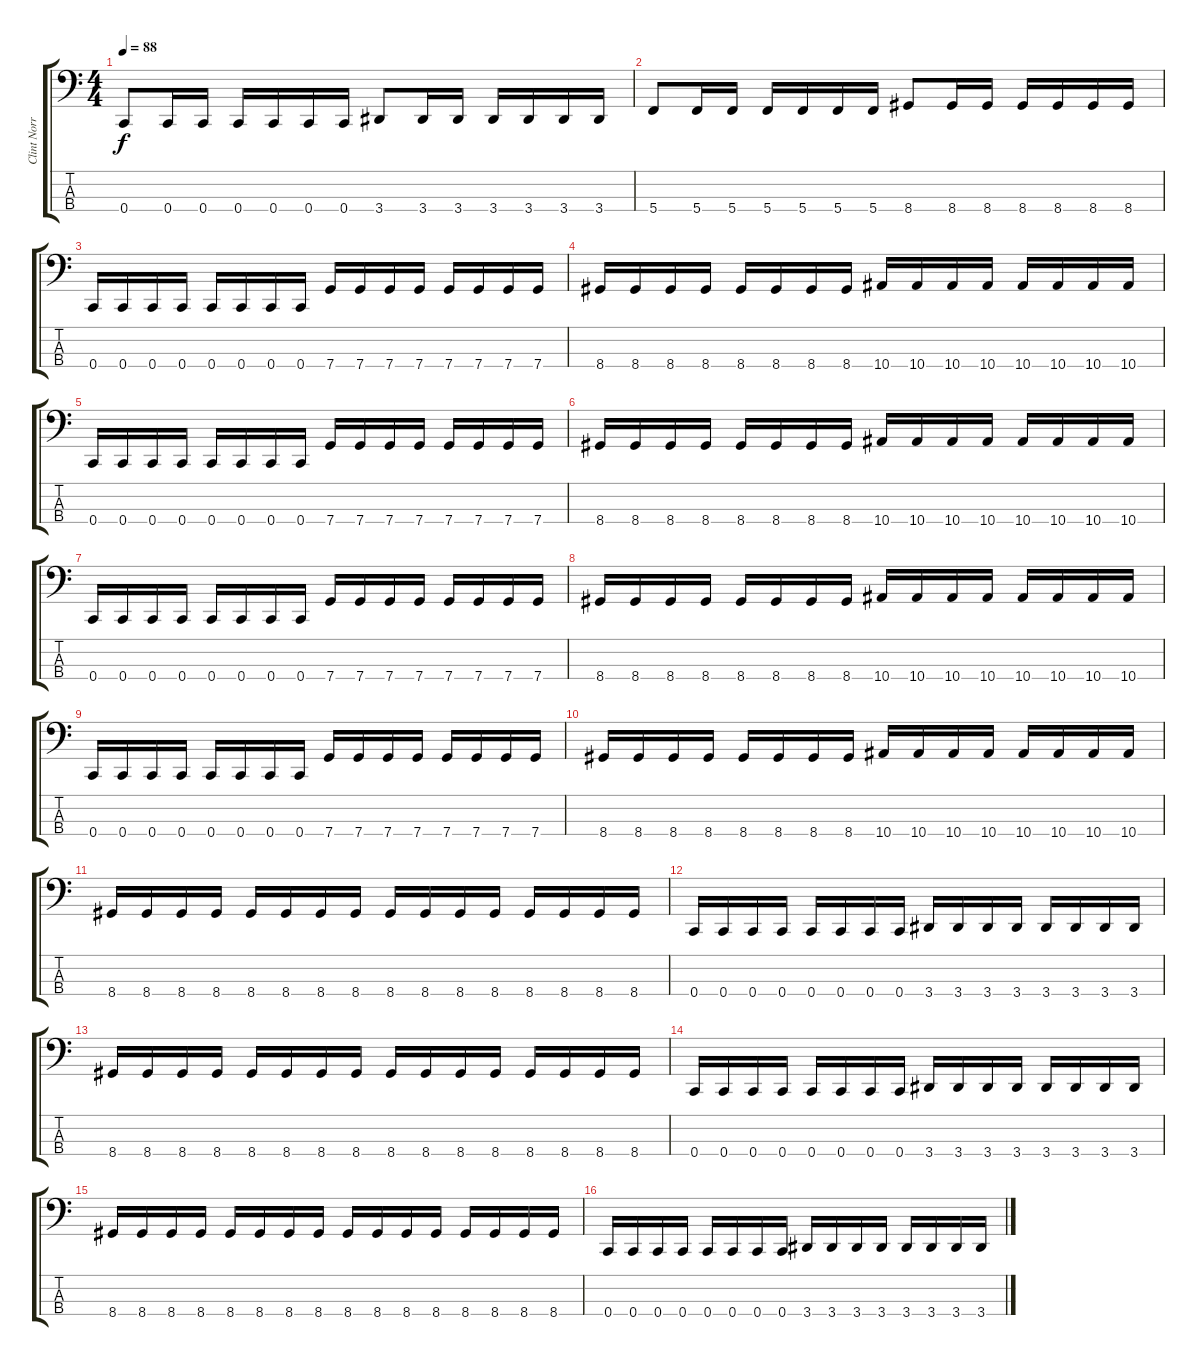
\track ("Clint Norris" "Clint Norr") {instrument electricbasspick}
\staff {score tabs}
\tuning (F2 C2 G1 C1) {hide}
\ts (4 4)
\tempo 88
\clef f4
\ks c
0.4.8{dy f} 0.4.16 0.4.16 0.4.16 0.4.16 0.4.16 0.4.16 3.4.8 3.4.16 3.4.16 3.4.16 3.4.16 3.4.16 3.4.16 |
5.4.8 5.4.16 5.4.16 5.4.16 5.4.16 5.4.16 5.4.16 8.4.8 8.4.16 8.4.16 8.4.16 8.4.16 8.4.16 8.4.16 |
0.4.16 0.4.16 0.4.16 0.4.16 0.4.16 0.4.16 0.4.16 0.4.16 7.4.16 7.4.16 7.4.16 7.4.16 7.4.16 7.4.16 7.4.16 7.4.16 |
8.4.16 8.4.16 8.4.16 8.4.16 8.4.16 8.4.16 8.4.16 8.4.16 10.4.16 10.4.16 10.4.16 10.4.16 10.4.16 10.4.16 10.4.16 10.4.16 |
0.4.16 0.4.16 0.4.16 0.4.16 0.4.16 0.4.16 0.4.16 0.4.16 7.4.16 7.4.16 7.4.16 7.4.16 7.4.16 7.4.16 7.4.16 7.4.16 |
8.4.16 8.4.16 8.4.16 8.4.16 8.4.16 8.4.16 8.4.16 8.4.16 10.4.16 10.4.16 10.4.16 10.4.16 10.4.16 10.4.16 10.4.16 10.4.16 |
0.4.16 0.4.16 0.4.16 0.4.16 0.4.16 0.4.16 0.4.16 0.4.16 7.4.16 7.4.16 7.4.16 7.4.16 7.4.16 7.4.16 7.4.16 7.4.16 |
8.4.16 8.4.16 8.4.16 8.4.16 8.4.16 8.4.16 8.4.16 8.4.16 10.4.16 10.4.16 10.4.16 10.4.16 10.4.16 10.4.16 10.4.16 10.4.16 |
0.4.16 0.4.16 0.4.16 0.4.16 0.4.16 0.4.16 0.4.16 0.4.16 7.4.16 7.4.16 7.4.16 7.4.16 7.4.16 7.4.16 7.4.16 7.4.16 |
8.4.16 8.4.16 8.4.16 8.4.16 8.4.16 8.4.16 8.4.16 8.4.16 10.4.16 10.4.16 10.4.16 10.4.16 10.4.16 10.4.16 10.4.16 10.4.16 |
8.4.16 8.4.16 8.4.16 8.4.16 8.4.16 8.4.16 8.4.16 8.4.16 8.4.16 8.4.16 8.4.16 8.4.16 8.4.16 8.4.16 8.4.16 8.4.16 |
0.4.16 0.4.16 0.4.16 0.4.16 0.4.16 0.4.16 0.4.16 0.4.16 3.4.16 3.4.16 3.4.16 3.4.16 3.4.16 3.4.16 3.4.16 3.4.16 |
8.4.16 8.4.16 8.4.16 8.4.16 8.4.16 8.4.16 8.4.16 8.4.16 8.4.16 8.4.16 8.4.16 8.4.16 8.4.16 8.4.16 8.4.16 8.4.16 |
0.4.16 0.4.16 0.4.16 0.4.16 0.4.16 0.4.16 0.4.16 0.4.16 3.4.16 3.4.16 3.4.16 3.4.16 3.4.16 3.4.16 3.4.16 3.4.16 |
8.4.16 8.4.16 8.4.16 8.4.16 8.4.16 8.4.16 8.4.16 8.4.16 8.4.16 8.4.16 8.4.16 8.4.16 8.4.16 8.4.16 8.4.16 8.4.16 |
0.4.16 0.4.16 0.4.16 0.4.16 0.4.16 0.4.16 0.4.16 0.4.16 3.4.16 3.4.16 3.4.16 3.4.16 3.4.16 3.4.16 3.4.16 3.4.16
